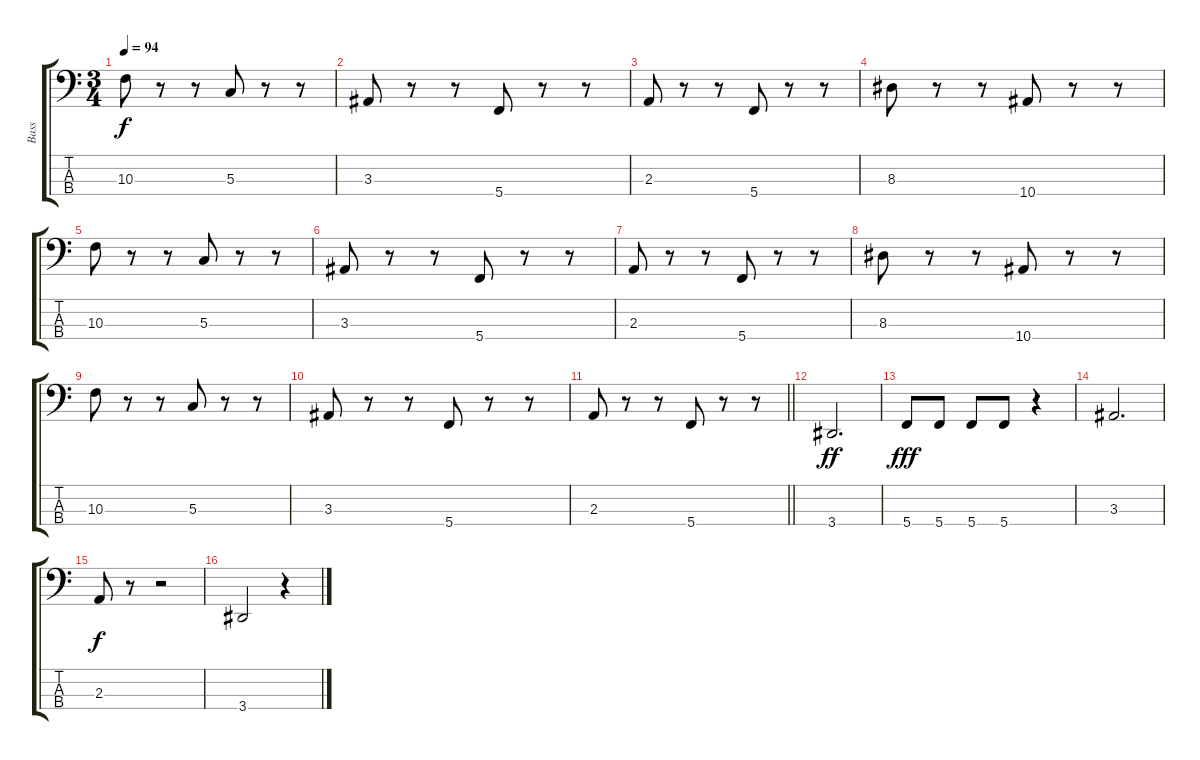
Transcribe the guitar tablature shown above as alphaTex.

\track ("Bass" "Bass") {instrument electricbassfinger}
\staff {score tabs}
\tuning (F2 C2 G1 C1) {hide}
\ts (3 4)
\tempo 94
\clef f4
\ks c
10.3.8{dy f} r.8 r.8 5.3.8 r.8 r.8 |
3.3.8 r.8 r.8 5.4.8 r.8 r.8 |
2.3.8 r.8 r.8 5.4.8 r.8 r.8 |
8.3.8 r.8 r.8 10.4.8 r.8 r.8 |
10.3.8 r.8 r.8 5.3.8 r.8 r.8 |
3.3.8 r.8 r.8 5.4.8 r.8 r.8 |
2.3.8 r.8 r.8 5.4.8 r.8 r.8 |
8.3.8 r.8 r.8 10.4.8 r.8 r.8 |
10.3.8 r.8 r.8 5.3.8 r.8 r.8 |
3.3.8 r.8 r.8 5.4.8 r.8 r.8 |
\barLineRight lightlight
2.3.8 r.8 r.8 5.4.8 r.8 r.8 |
\section ("" "")
3.4.2{d dy ff} |
5.4.8{dy fff} 5.4.8 5.4.8 5.4.8 r.4 |
3.3.2{d} |
2.3.8{dy f} r.8 r.2 |
3.4.2 r.4
